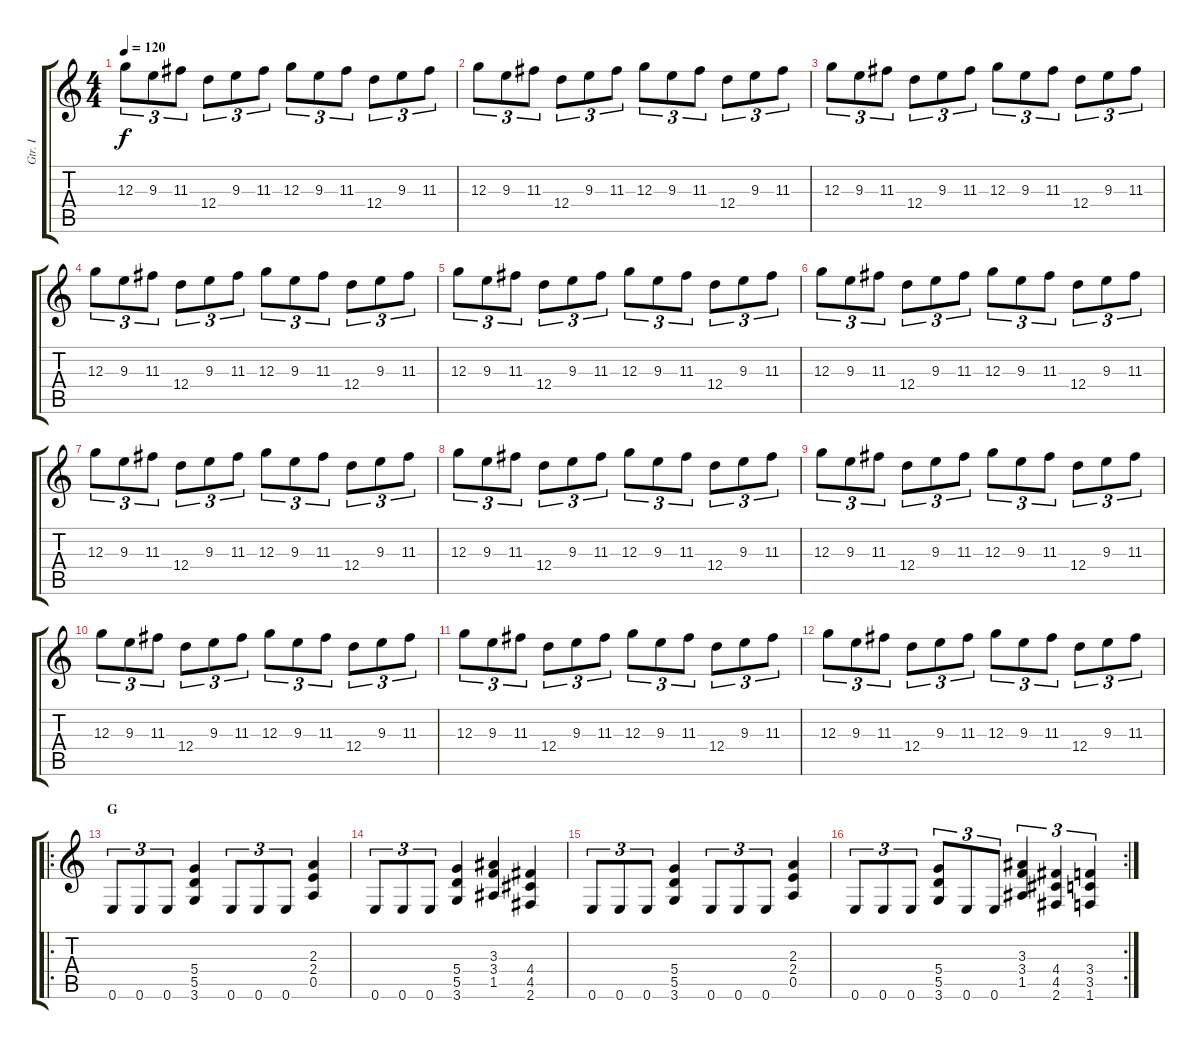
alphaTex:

\track ("Gtr. I" "Gtr. I") {instrument distortionguitar}
\staff {score tabs}
\tuning (E4 B3 G3 D3 A2 E2) {hide}
\ts (4 4)
\tempo 120
\clef g2
\ks c
12.3.8{tu (3 2) dy f} 9.3.8{tu (3 2)} 11.3.8{tu (3 2)} 12.4.8{tu (3 2)} 9.3.8{tu (3 2)} 11.3.8{tu (3 2)} 12.3.8{tu (3 2)} 9.3.8{tu (3 2)} 11.3.8{tu (3 2)} 12.4.8{tu (3 2)} 9.3.8{tu (3 2)} 11.3.8{tu (3 2)} |
12.3.8{tu (3 2)} 9.3.8{tu (3 2)} 11.3.8{tu (3 2)} 12.4.8{tu (3 2)} 9.3.8{tu (3 2)} 11.3.8{tu (3 2)} 12.3.8{tu (3 2)} 9.3.8{tu (3 2)} 11.3.8{tu (3 2)} 12.4.8{tu (3 2)} 9.3.8{tu (3 2)} 11.3.8{tu (3 2)} |
12.3.8{tu (3 2)} 9.3.8{tu (3 2)} 11.3.8{tu (3 2)} 12.4.8{tu (3 2)} 9.3.8{tu (3 2)} 11.3.8{tu (3 2)} 12.3.8{tu (3 2)} 9.3.8{tu (3 2)} 11.3.8{tu (3 2)} 12.4.8{tu (3 2)} 9.3.8{tu (3 2)} 11.3.8{tu (3 2)} |
12.3.8{tu (3 2)} 9.3.8{tu (3 2)} 11.3.8{tu (3 2)} 12.4.8{tu (3 2)} 9.3.8{tu (3 2)} 11.3.8{tu (3 2)} 12.3.8{tu (3 2)} 9.3.8{tu (3 2)} 11.3.8{tu (3 2)} 12.4.8{tu (3 2)} 9.3.8{tu (3 2)} 11.3.8{tu (3 2)} |
12.3.8{tu (3 2)} 9.3.8{tu (3 2)} 11.3.8{tu (3 2)} 12.4.8{tu (3 2)} 9.3.8{tu (3 2)} 11.3.8{tu (3 2)} 12.3.8{tu (3 2)} 9.3.8{tu (3 2)} 11.3.8{tu (3 2)} 12.4.8{tu (3 2)} 9.3.8{tu (3 2)} 11.3.8{tu (3 2)} |
12.3.8{tu (3 2)} 9.3.8{tu (3 2)} 11.3.8{tu (3 2)} 12.4.8{tu (3 2)} 9.3.8{tu (3 2)} 11.3.8{tu (3 2)} 12.3.8{tu (3 2)} 9.3.8{tu (3 2)} 11.3.8{tu (3 2)} 12.4.8{tu (3 2)} 9.3.8{tu (3 2)} 11.3.8{tu (3 2)} |
12.3.8{tu (3 2)} 9.3.8{tu (3 2)} 11.3.8{tu (3 2)} 12.4.8{tu (3 2)} 9.3.8{tu (3 2)} 11.3.8{tu (3 2)} 12.3.8{tu (3 2)} 9.3.8{tu (3 2)} 11.3.8{tu (3 2)} 12.4.8{tu (3 2)} 9.3.8{tu (3 2)} 11.3.8{tu (3 2)} |
12.3.8{tu (3 2)} 9.3.8{tu (3 2)} 11.3.8{tu (3 2)} 12.4.8{tu (3 2)} 9.3.8{tu (3 2)} 11.3.8{tu (3 2)} 12.3.8{tu (3 2)} 9.3.8{tu (3 2)} 11.3.8{tu (3 2)} 12.4.8{tu (3 2)} 9.3.8{tu (3 2)} 11.3.8{tu (3 2)} |
12.3.8{tu (3 2)} 9.3.8{tu (3 2)} 11.3.8{tu (3 2)} 12.4.8{tu (3 2)} 9.3.8{tu (3 2)} 11.3.8{tu (3 2)} 12.3.8{tu (3 2)} 9.3.8{tu (3 2)} 11.3.8{tu (3 2)} 12.4.8{tu (3 2)} 9.3.8{tu (3 2)} 11.3.8{tu (3 2)} |
12.3.8{tu (3 2)} 9.3.8{tu (3 2)} 11.3.8{tu (3 2)} 12.4.8{tu (3 2)} 9.3.8{tu (3 2)} 11.3.8{tu (3 2)} 12.3.8{tu (3 2)} 9.3.8{tu (3 2)} 11.3.8{tu (3 2)} 12.4.8{tu (3 2)} 9.3.8{tu (3 2)} 11.3.8{tu (3 2)} |
12.3.8{tu (3 2)} 9.3.8{tu (3 2)} 11.3.8{tu (3 2)} 12.4.8{tu (3 2)} 9.3.8{tu (3 2)} 11.3.8{tu (3 2)} 12.3.8{tu (3 2)} 9.3.8{tu (3 2)} 11.3.8{tu (3 2)} 12.4.8{tu (3 2)} 9.3.8{tu (3 2)} 11.3.8{tu (3 2)} |
12.3.8{tu (3 2)} 9.3.8{tu (3 2)} 11.3.8{tu (3 2)} 12.4.8{tu (3 2)} 9.3.8{tu (3 2)} 11.3.8{tu (3 2)} 12.3.8{tu (3 2)} 9.3.8{tu (3 2)} 11.3.8{tu (3 2)} 12.4.8{tu (3 2)} 9.3.8{tu (3 2)} 11.3.8{tu (3 2)} |
\ro
\section ("" "G")
0.6.8{tu (3 2)} 0.6.8{tu (3 2)} 0.6.8{tu (3 2)} (5.4 5.5 3.6).4 0.6.8{tu (3 2)} 0.6.8{tu (3 2)} 0.6.8{tu (3 2)} (2.3 2.4 0.5).4 |
0.6.8{tu (3 2)} 0.6.8{tu (3 2)} 0.6.8{tu (3 2)} (5.4 5.5 3.6).4 (3.3 3.4 1.5).4 (4.4 4.5 2.6).4 |
0.6.8{tu (3 2)} 0.6.8{tu (3 2)} 0.6.8{tu (3 2)} (5.4 5.5 3.6).4 0.6.8{tu (3 2)} 0.6.8{tu (3 2)} 0.6.8{tu (3 2)} (2.3 2.4 0.5).4 |
\rc 2
0.6.8{tu (3 2)} 0.6.8{tu (3 2)} 0.6.8{tu (3 2)} (5.4 5.5 3.6).8{tu (3 2)} 0.6.8{tu (3 2)} 0.6.8{tu (3 2)} (3.3 3.4 1.5).4{tu (3 2)} (4.4 4.5 2.6).4{tu (3 2)} (3.4 3.5 1.6).4{tu (3 2)}
